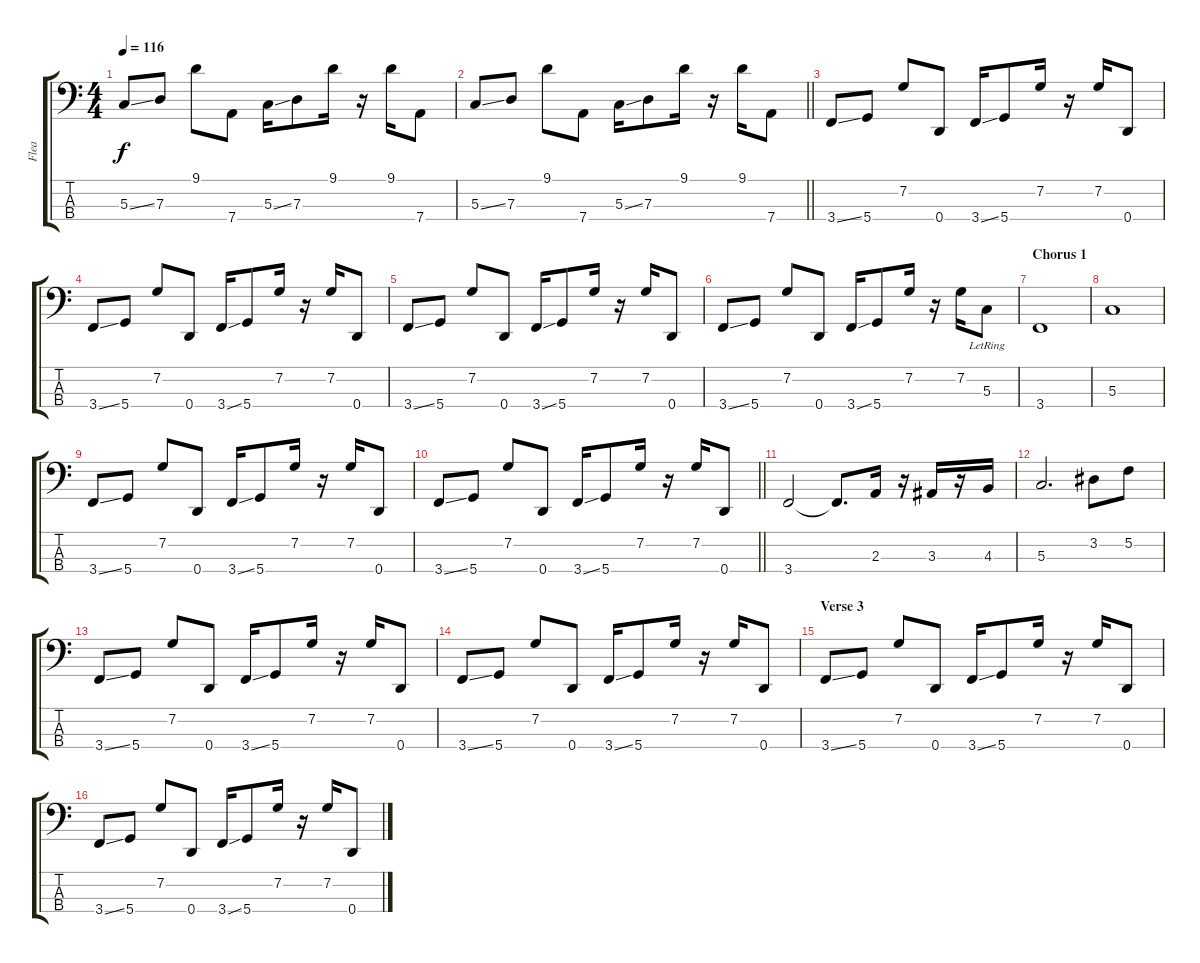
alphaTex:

\track ("Flea" "Flea") {instrument slapbass1}
\staff {score tabs}
\tuning (F2 C2 G1 D1) {hide}
\ts (4 4)
\tempo 116
\clef f4
\ks c
5.3{ss}.8{dy f} 7.3.8 9.1.8 7.4.8 5.3{ss}.16 7.3.8 9.1.16 r.16 9.1.16 7.4.8 |
\barLineRight lightlight
5.3{ss}.8 7.3.8 9.1.8 7.4.8 5.3{ss}.16 7.3.8 9.1.16 r.16 9.1.16 7.4.8 |
3.4{ss}.8 5.4.8 7.2.8 0.4.8 3.4{ss}.16 5.4.8 7.2.16 r.16 7.2.16 0.4.8 |
3.4{ss}.8 5.4.8 7.2.8 0.4.8 3.4{ss}.16 5.4.8 7.2.16 r.16 7.2.16 0.4.8 |
3.4{ss}.8 5.4.8 7.2.8 0.4.8 3.4{ss}.16 5.4.8 7.2.16 r.16 7.2.16 0.4.8 |
3.4{ss}.8 5.4.8 7.2.8 0.4.8 3.4{ss}.16 5.4.8 7.2.16 r.16 7.2.16 5.3{lr}.8 |
\section ("" "Chorus 1")
3.4.1 |
5.3.1 |
3.4{ss}.8 5.4.8 7.2.8 0.4.8 3.4{ss}.16 5.4.8 7.2.16 r.16 7.2.16 0.4.8 |
\barLineRight lightlight
3.4{ss}.8 5.4.8 7.2.8 0.4.8 3.4{ss}.16 5.4.8 7.2.16 r.16 7.2.16 0.4.8 |
3.4.2 3.4{t}.8{d} 2.3.16 r.16 3.3.16 r.16 4.3.16 |
5.3.2{d} 3.2.8 5.2.8 |
3.4{ss}.8 5.4.8 7.2.8 0.4.8 3.4{ss}.16 5.4.8 7.2.16 r.16 7.2.16 0.4.8 |
3.4{ss}.8 5.4.8 7.2.8 0.4.8 3.4{ss}.16 5.4.8 7.2.16 r.16 7.2.16 0.4.8 |
\section ("" "Verse 3")
3.4{ss}.8 5.4.8 7.2.8 0.4.8 3.4{ss}.16 5.4.8 7.2.16 r.16 7.2.16 0.4.8 |
3.4{ss}.8 5.4.8 7.2.8 0.4.8 3.4{ss}.16 5.4.8 7.2.16 r.16 7.2.16 0.4.8
